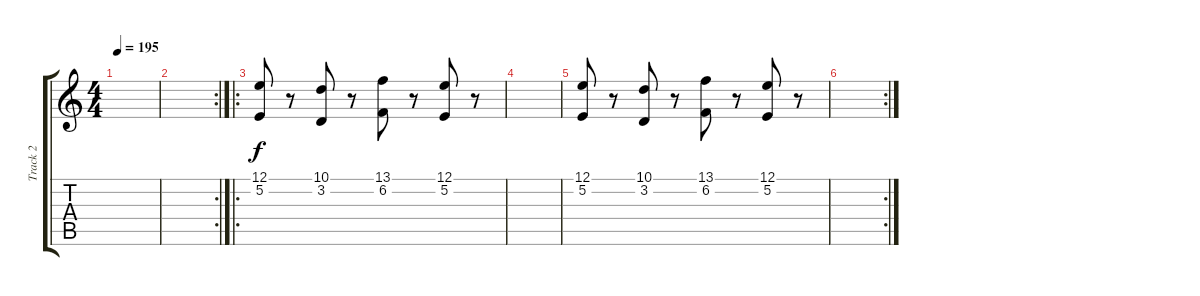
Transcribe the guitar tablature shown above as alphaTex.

\track ("Track 2" "Track 2") {instrument orchestrahit}
\staff {score tabs}
\tuning (E4 B3 G3 D3 A2 E2) {hide}
\ts (4 4)
\tempo 195
\clef g2
\ks c
|
\rc 2
|
\ro
(12.1 5.2).8 r.8 (10.1 3.2).8 r.8 (13.1 6.2).8 r.8 (12.1 5.2).8 r.8 |
|
(12.1 5.2).8 r.8 (10.1 3.2).8 r.8 (13.1 6.2).8 r.8 (12.1 5.2).8 r.8 |
\rc 2
